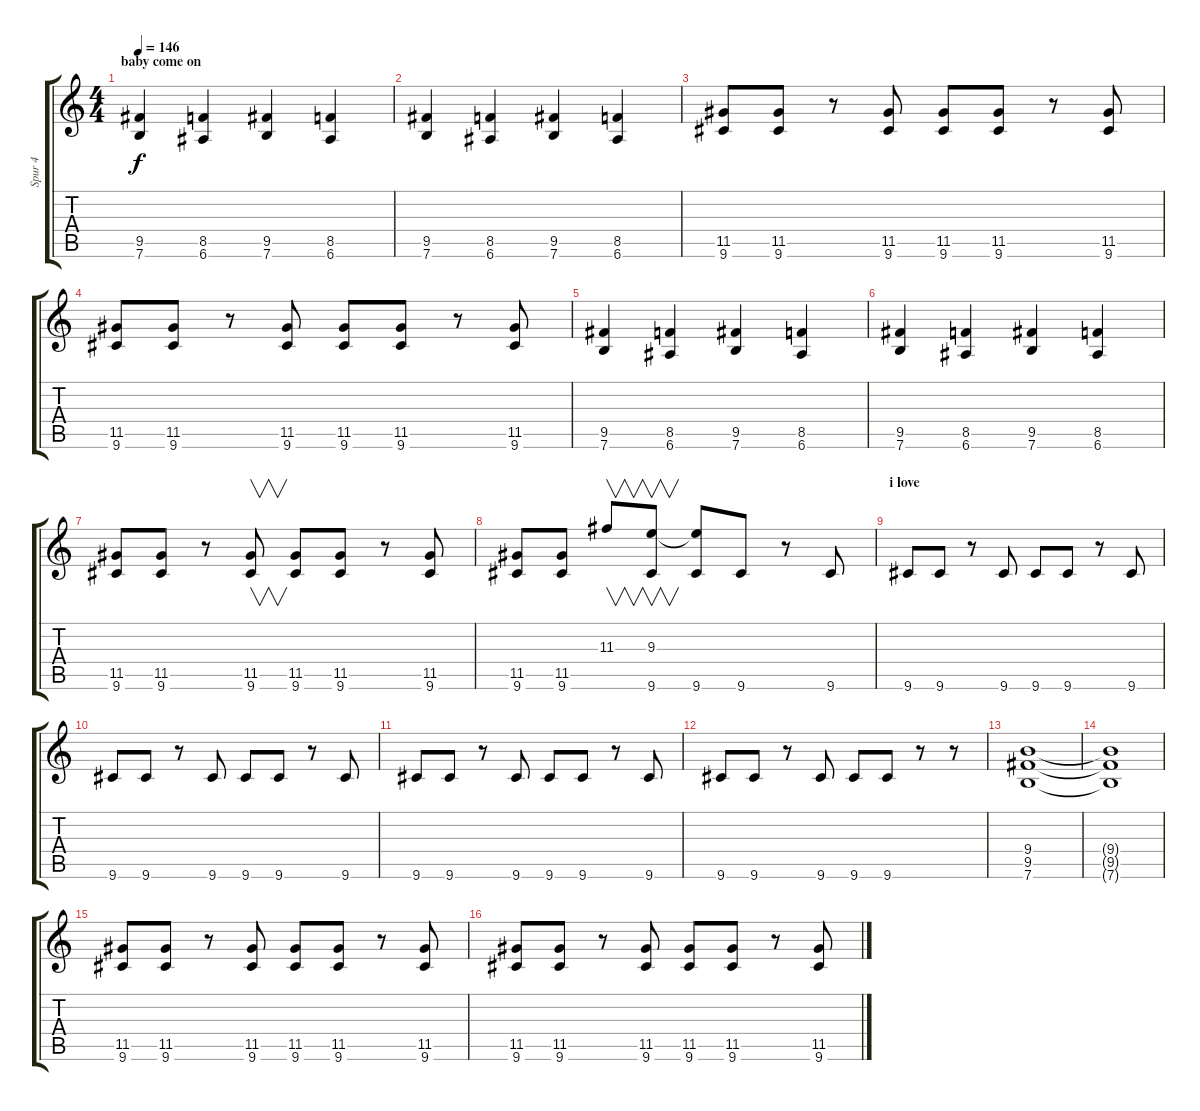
\track ("Spur 4" "Spur 4") {instrument distortionguitar}
\staff {score tabs}
\tuning (E4 B3 G3 D3 A2 E2) {hide}
\ts (4 4)
\section ("" "baby come on")
\tempo 146
\clef g2
\ks c
(9.5 7.6).4{dy f} (8.5 6.6).4 (9.5 7.6).4 (8.5 6.6).4 |
(9.5 7.6).4 (8.5 6.6).4 (9.5 7.6).4 (8.5 6.6).4 |
(11.5 9.6).8 (11.5 9.6).8 r.8 (11.5 9.6).8 (11.5 9.6).8 (11.5 9.6).8 r.8 (11.5 9.6).8 |
(11.5 9.6).8 (11.5 9.6).8 r.8 (11.5 9.6).8 (11.5 9.6).8 (11.5 9.6).8 r.8 (11.5 9.6).8 |
(9.5 7.6).4 (8.5 6.6).4 (9.5 7.6).4 (8.5 6.6).4 |
(9.5 7.6).4 (8.5 6.6).4 (9.5 7.6).4 (8.5 6.6).4 |
(11.5 9.6).8 (11.5 9.6).8 r.8 (11.5 9.6).8{v} (11.5 9.6).8 (11.5 9.6).8 r.8 (11.5 9.6).8 |
(11.5 9.6).8 (11.5 9.6).8 11.3.8{v} (9.3 9.6).8{v} (9.3{t} 9.6).8 9.6.8 r.8 9.6.8 |
\section ("" "i love ")
9.6.8 9.6.8 r.8 9.6.8 9.6.8 9.6.8 r.8 9.6.8 |
9.6.8 9.6.8 r.8 9.6.8 9.6.8 9.6.8 r.8 9.6.8 |
9.6.8 9.6.8 r.8 9.6.8 9.6.8 9.6.8 r.8 9.6.8 |
9.6.8 9.6.8 r.8 9.6.8 9.6.8 9.6.8 r.8 r.8 |
(9.4 9.5 7.6).1 |
(9.4{t} 9.5{t} 7.6{t}).1 |
(11.5 9.6).8 (11.5 9.6).8 r.8 (11.5 9.6).8 (11.5 9.6).8 (11.5 9.6).8 r.8 (11.5 9.6).8 |
(11.5 9.6).8 (11.5 9.6).8 r.8 (11.5 9.6).8 (11.5 9.6).8 (11.5 9.6).8 r.8 (11.5 9.6).8
